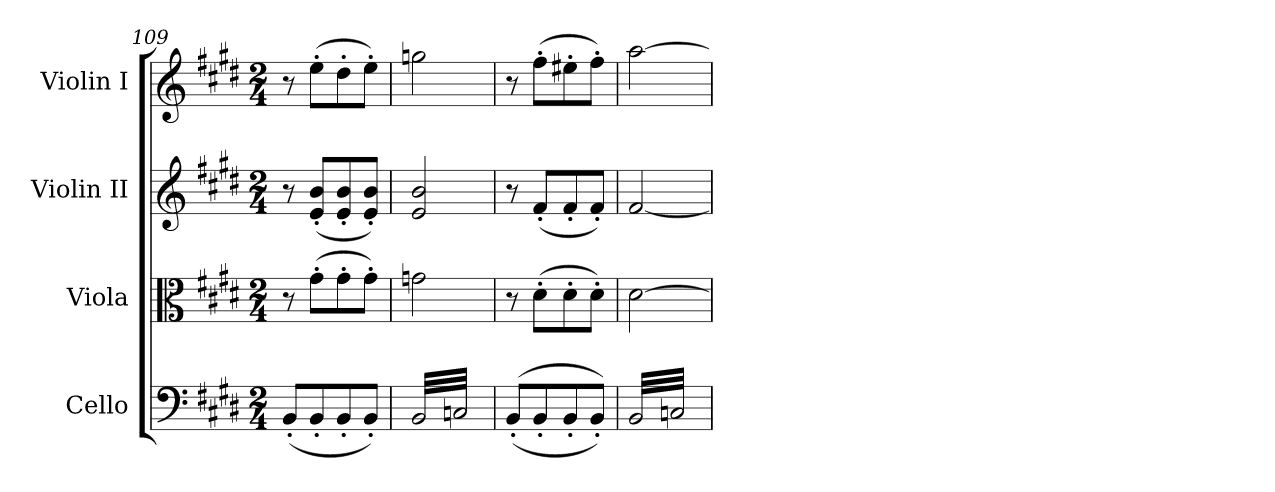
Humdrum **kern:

**kern	**kern	**kern	**kern
*part4	*part3	*part2	*part1
*staff4	*staff3	*staff2	*staff1
*I"Cello	*I"Viola	*I"Violin II	*I"Violin I
*	*I'Vla	*I'Vln	*I'Vln
*clefF4	*clefC3	*clefG2	*clefG2
*k[f#c#g#d#]	*k[f#c#g#d#]	*k[f#c#g#d#]	*k[f#c#g#d#]
*M2/4	*M2/4	*M2/4	*M2/4
=109	=109	=109	=109
(<8BB'/L	8r	8r	8r
8BB'/	(>8g#'\L	(<8e/' 8b/'L	(>8ee'\L
8BB'/	8g#'\	8e/' 8b/'	8dd#'\
8BB'/J)	8g#'\J)	8e/' 8b/'J)	8ee'\J)
=110	=110	=110	=110
*tremolo	*	*	*
32BB/LLL	2gn\	2e/ 2b/	2ggn\
32Cn/	.	.	.
32BB/	.	.	.
32Cn/	.	.	.
32BB/	.	.	.
32Cn/	.	.	.
32BB/	.	.	.
32Cn/	.	.	.
32BB/	.	.	.
32Cn/	.	.	.
32BB/	.	.	.
32Cn/	.	.	.
32BB/	.	.	.
32Cn/	.	.	.
32BB/	.	.	.
32Cn/JJJ	.	.	.
*Xtremolo	*	*	*
=111	=111	=111	=111
(<(<8BB'/L	8r	8r	8r
.	.	.	.
.	.	.	.
.	.	.	.
8BB'/	(>8d#'\L	(<8f#'/L	(>8ff#'\L
.	.	.	.
.	.	.	.
.	.	.	.
8BB'/	8d#'\	8f#'/	8ee#X'\
8BB'/J))	8d#'\J)	8f#'/J)	8ff#'\J)
!!LO:LB:g=z
=112	=112	=112	=112
*tremolo	*	*	*
32BB/LLL	[2d#\	[2f#/	[2aa\
32Cn/	.	.	.
32BB/	.	.	.
32Cn/	.	.	.
32BB/	.	.	.
32Cn/	.	.	.
32BB/	.	.	.
32Cn/	.	.	.
32BB/	.	.	.
32Cn/	.	.	.
32BB/	.	.	.
32Cn/	.	.	.
32BB/	.	.	.
32Cn/	.	.	.
32BB/	.	.	.
32Cn/JJJ	.	.	.
*Xtremolo	*	*	*
.	.	.	.
.	.	.	.
.	.	.	.
.	.	.	.
.	.	.	.
.	.	.	.
.	.	.	.
.	.	.	.
=	=	=	=
*-	*-	*-	*-
